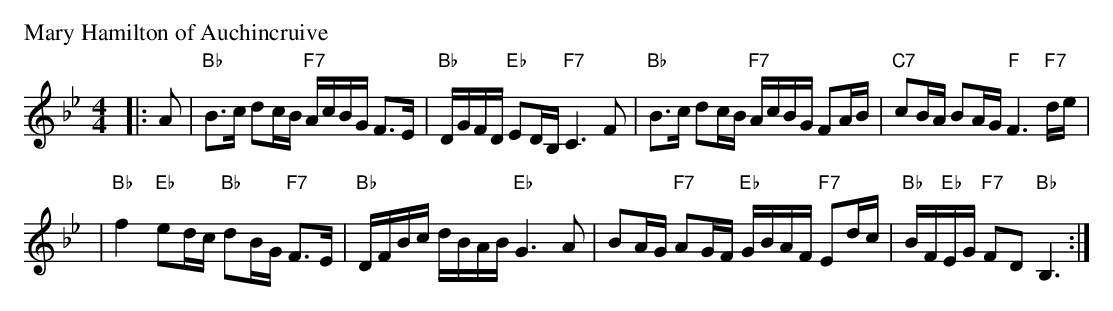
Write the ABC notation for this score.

X:1
P: Mary Hamilton of Auchincruive
M: 4/4
L: 1/8
K: Bb
|: A \
| "Bb"B>c dc/B/ "F7"A/c/B/G/ F>E | "Bb"D/G/F/D/ "Eb"ED/B,/ "F7"C3 F \
| "Bb"B>c dc/B/ "F7"A/c/B/G/ FA/B/ | "C7"cB/A/ BA/G/ "F"F3 "F7"d/e/ |
| "Bb"f2 "Eb"ed/c/ "Bb"dB/G/ "F7"F>E | "Bb"D/F/B/c/ d/B/A/B/ "Eb"G3 A \
| BA/G/ "F7"AG/F/ "Eb"G/B/A/F/ "F7"Ed/c/ | "Bb"B/F/"Eb"E/G/ "F7"FD "Bb"B,3 :|
